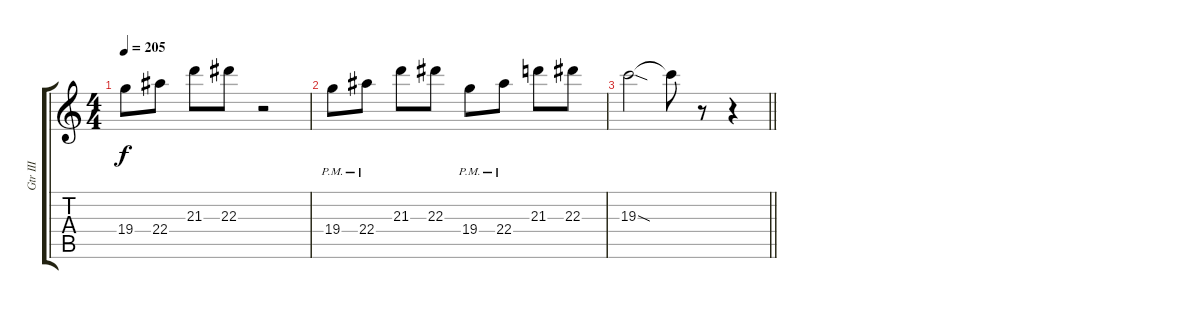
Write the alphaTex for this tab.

\track ("Gtr III" "Gtr III") {instrument overdrivenguitar}
\staff {score tabs}
\tuning (D4 A3 F3 C3 G2 D2) {hide}
\ts (4 4)
\tempo 205
\clef g2
\ks c
19.4.8{dy f} 22.4.8 21.3.8 22.3.8 r.2 |
19.4{pm}.8 22.4{pm}.8 21.3.8 22.3.8 19.4{pm}.8 22.4{pm}.8 21.3.8 22.3.8 |
\barLineRight lightlight
19.3{sod}.2 19.3{t}.8 r.8 r.4
